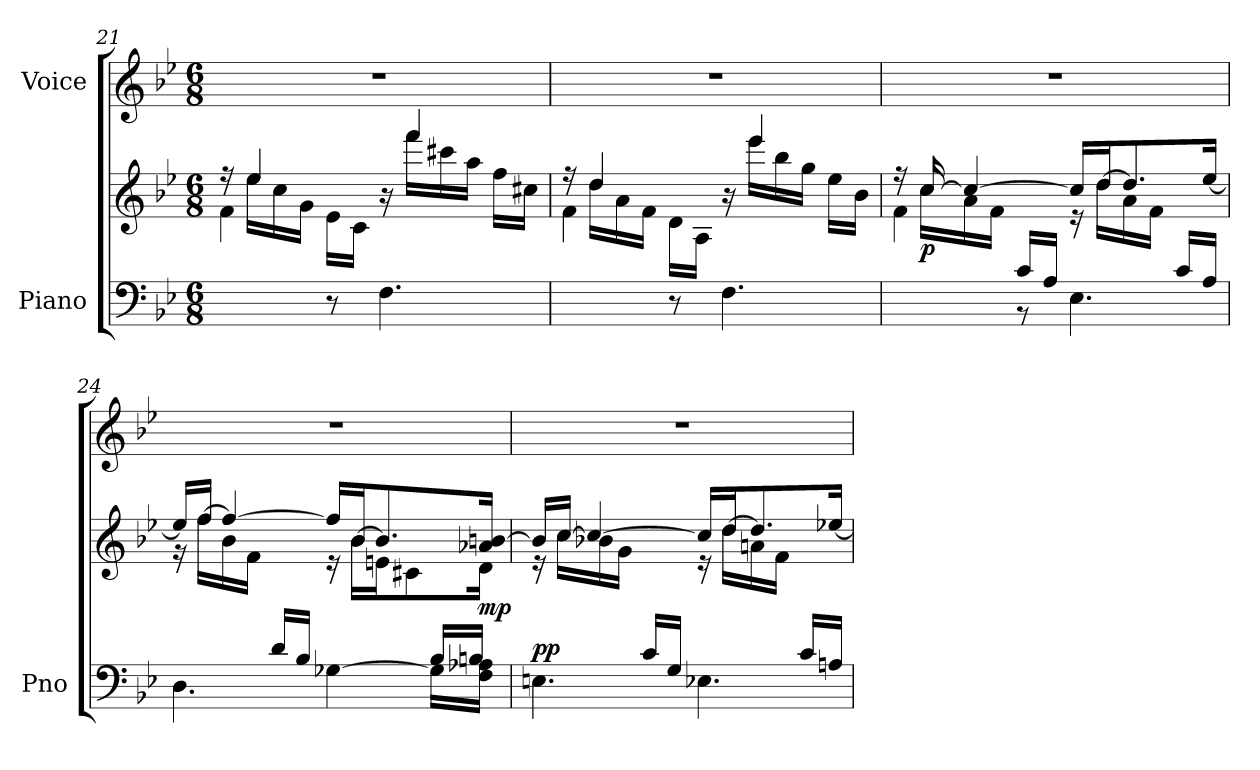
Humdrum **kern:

**kern	**kern	**dynam	**kern
*part2	*part2	*part2	*part1
*staff3	*staff2	*staff2/3	*staff1
*I"Piano	*	*	*I"Voice
*I'Pno	*	*	*
*clefF4	*clefG2	*	*clefG2
*k[b-e-]	*k[b-e-]	*	*k[b-e-]
*M6/8	*M6/8	*	*M6/8
=21	=21	=21	=21
*	*^	*	*
*	*	*^	*	*
4ryy	16rff	16rgyy	4f\	.	2.r
.	4ee-/	16ee-\LL	.	.	.
.	.	16cc\	.	.	.
.	.	16g\JJ	.	.	.
8r	.	16e-\LL	2ryy	.	.
.	16ryy	16c\JJ	.	.	.
(>4.F\	16r	16ryy	.	.	.
.	4fff/	16fff\LL	.	.	.
.	.	16ccc#X\	.	.	.
.	.	16aa\JJ	.	.	.
.	.	16ff\LL	.	.	.
.	16ryy	16cc#X\JJ	.	.	.
=22	=22	=22	=22	=22	=22
4ryy	16rff	16rgyy	4f\)	.	2.r
.	4dd/	16dd\LL	.	.	.
.	.	16a\	.	.	.
.	.	16f\JJ	.	.	.
8r	.	16d\LL	2ryy	.	.
.	16ryy	16A\JJ	.	.	.
(>4.F\	16r	16ryy	.	.	.
.	4eee-/	16eee-\LL	.	.	.
.	.	16bb-\	.	.	.
.	.	16gg\JJ	.	.	.
.	.	16ee-\LL	.	.	.
.	16ryy	16b-\JJ	.	.	.
!!LO:LB:g=z
=23	=23	=23	=23	=23	=23
*^	*	*	*	*	*
4ryy	4ryy	16rff	16rgyy	4f\)	.	2.r
!	!	!	!	!	!LO:DY:b	!
.	.	[16cc/	16cc\LL	.	p	.
.	.	4cc/_	16a\	.	.	.
.	.	.	16f\JJ	.	.	.
16c/LL	8r	.	8ryy	2ryy	.	.
16A/JJ	.	.	.	.	.	.
4ryy	4.E-\	16cc/LL]	16r	.	.	.
.	.	[16dd/J	16dd\LL	.	.	.
.	.	8.dd/]	16a\	.	.	.
.	.	.	16f\JJ	.	.	.
16c/LL	.	.	8ryy	.	.	.
16A/JJ	.	[16ee-/Jk	.	.	.	.
*	*	*	*v	*v	*	*
=24	=24	=24	=24	=24	=24
*	*^	*	*	*	*
4ryy	4.D\	4.ryy	16ee-/LL]	16r	.	2.r
.	.	.	[16ff/JJ	16ff\LL	.	.
.	.	.	4ff/_	16b-\	.	.
.	.	.	.	16f\JJ	.	.
16d/LL	.	.	.	8ryy	.	.
16B-/JJ	.	.	.	.	.	.
4.ryy	[4G-X\	4ryy	16ff/LL]	16r	.	.
.	.	.	[16b-/J	16b-\LL	.	.
.	.	.	8.b-/]	16en\J	.	.
.	.	.	.	8c#X\	.	.
.	16G-\LL]	16B-/LL	.	.	.	.
!	!	!	!	!	!LO:DY:a=2	!
.	16F\ 16A-X\JJ	16Bn/JJ	16a-X/ [16bn/Jk	16d\Jk	mp	.
=25	=25	=25	=25	=25	=25	=25
!	!	!	!	!	!LO:DY:a=2	!
*	*v	*v	*	*	*	*
4ryy	4.En\	16b/LL]	16r	pp	2.r
.	.	[16cc/JJ	16cc\LL	.	.
.	.	4cc/_	16b-X\	.	.
.	.	.	16g\JJ	.	.
16c/LL	.	.	8ryy	.	.
16G/JJ	.	.	.	.	.
4ryy	4.E-X\	16cc/LL]	16r	.	.
.	.	[16dd/J	16dd\LL	.	.
.	.	8.dd/]	16an\	.	.
.	.	.	16f\JJ	.	.
16c/LL	.	.	8ryy	.	.
16An/JJ	.	[16ee-X/Jk	.	.	.
*v	*v	*	*	*	*
*	*v	*v	*	*
=	=	=	=
*-	*-	*-	*-
